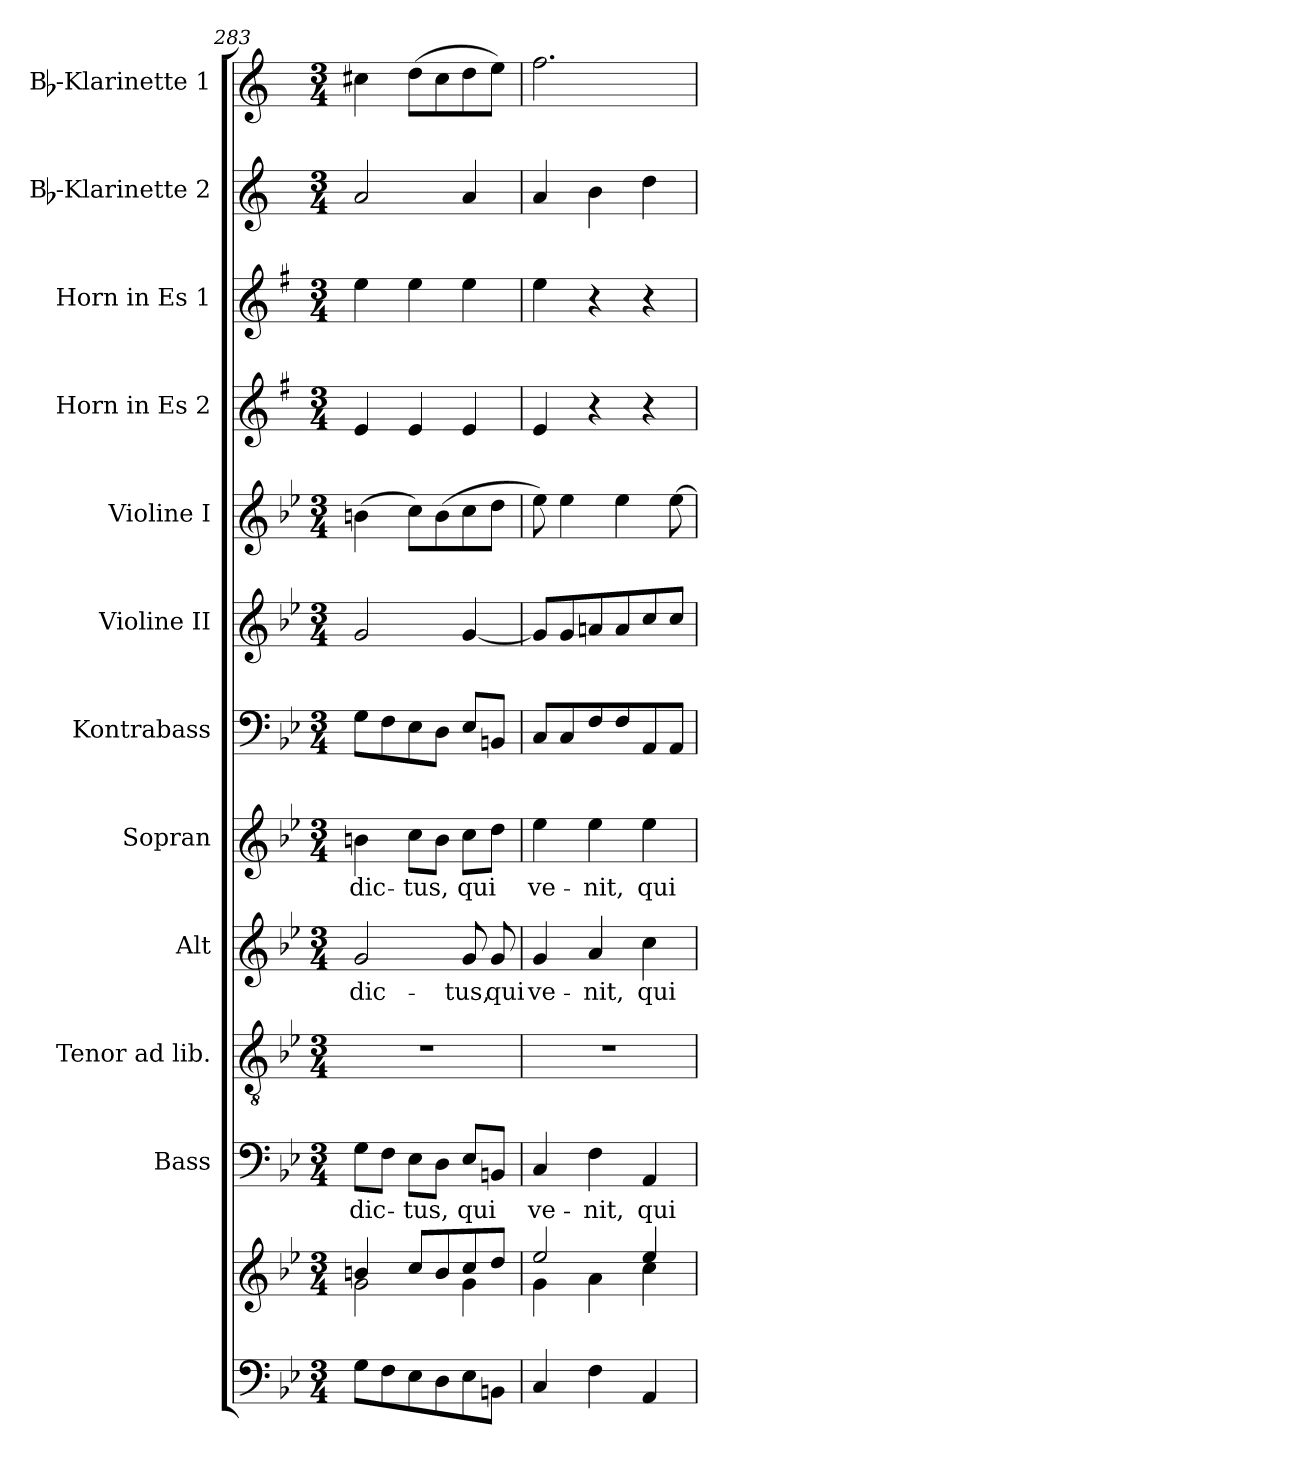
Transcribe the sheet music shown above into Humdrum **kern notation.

**kern	**kern	**kern	**text	**kern	**kern	**text	**kern	**text	**kern	**kern	**kern	**kern	**kern	**kern	**kern
*part12	*part12	*part11	*part11	*part10	*part9	*part9	*part8	*part8	*part7	*part6	*part5	*part4	*part3	*part2	*part1
*staff13	*staff12	*staff11	*staff11	*staff10	*staff9	*staff9	*staff8	*staff8	*staff7	*staff6	*staff5	*staff4	*staff3	*staff2	*staff1
*	*	*I"Bass	*	*I"Tenor ad lib.	*I"Alt	*	*I"Sopran	*	*I"Kontrabass	*I"Violine II	*I"Violine I	*I"Horn in Es 2	*I"Horn in Es 1	*I"Bb-Klarinette 2	*I"Bb-Klarinette 1
*	*	*I'B.	*	*I'T.	*I'A.	*	*I'S.	*	*I'Kb.	*I'Vl. II	*I'Vl. I	*	*	*I'Bb Kl. 2	*I'Bb Kl. 1
*clefF4	*clefG2	*clefF4	*	*clefGv2	*clefG2	*	*clefG2	*	*clefF4	*clefG2	*clefG2	*clefG2	*clefG2	*clefG2	*clefG2
*	*	*	*	*	*	*	*	*	*ITrd7c12	*	*	*ITrd5c9	*ITrd5c9	*ITrd1c2	*ITrd1c2
*k[b-e-]	*k[b-e-]	*k[b-e-]	*	*k[b-e-]	*k[b-e-]	*	*k[b-e-]	*	*k[b-e-]	*k[b-e-]	*k[b-e-]	*k[b-e-]	*k[b-e-]	*k[b-e-]	*k[b-e-]
*B-:	*B-:	*B-:	*	*B-:	*B-:	*	*B-:	*	*B-:	*B-:	*B-:	*B-:	*B-:	*B-:	*B-:
*M3/4	*M3/4	*M3/4	*	*M3/4	*M3/4	*	*M3/4	*	*M3/4	*M3/4	*M3/4	*M3/4	*M3/4	*M3/4	*M3/4
=283	=283	=283	=283	=283	=283	=283	=283	=283	=283	=283	=283	=283	=283	=283	=283
*	*^	*	*	*	*	*	*	*	*	*	*	*	*	*	*
!	!	!	!	!LO:LY:b	!	!	!LO:LY:b	!	!LO:LY:b	!	!	!	!	!	!	!
8G\L	4bn/	2g\	8G\L	-dic-	2.r	2g/	-dic-	4bn\	-dic-	8GG\L	2g/	(>4bn\	4G/	4g\	2g/	4bn\
8F\	.	.	8F\J	.	.	.	.	.	.	8FF\	.	.	.	.	.	.
!	!	!	!	!LO:LY:b	!	!	!	!	!LO:LY:b	!	!	!	!	!	!	!
8E-\	8cc/L	.	8E-\L	-tus,	.	.	.	8cc\L	-tus,	8EE-\	.	8cc\L)	4G/	4g\	.	(>8cc\L
8D\	8b/	.	8D\J	.	.	.	.	8b\J	.	8DD\J	.	(>8b\	.	.	.	8b\
!	!	!	!	!LO:LY:b	!	!	!LO:LY:b	!	!LO:LY:b	!	!	!	!	!	!	!
8E-\	8cc/	4g\	8E-/L	qui	.	8g/	-tus,	8cc\L	qui	8EE-/L	[4g/	8cc\	4G/	4g\	4g/	8cc\
!	!	!	!	!	!	!	!LO:LY:b	!	!	!	!	!	!	!	!	!
8BBn\J	8dd/J	.	8BBn/J	.	.	8g/	qui	8dd\J	.	8BBBn/J	.	8dd\J	.	.	.	8dd\J)
=284	=284	=284	=284	=284	=284	=284	=284	=284	=284	=284	=284	=284	=284	=284	=284	=284
!	!	!	!	!LO:LY:b	!	!	!LO:LY:b	!	!LO:LY:b	!	!	!	!	!	!	!
4C/	2ee-/	4g\	4C/	ve-	2.r	4g/	ve-	4ee-\	ve-	8CC/L	8g/L]	8ee-\)	4G/	4g\	4g/	2.ee-\
.	.	.	.	.	.	.	.	.	.	8CC/	8g/	4ee-\	.	.	.	.
!	!	!	!	!LO:LY:b	!	!	!LO:LY:b	!	!LO:LY:b	!	!	!	!	!	!	!
4F\	.	4a\	4F\	-nit,	.	4a/	-nit,	4ee-\	-nit,	8FF/	8an/	.	4r	4r	4a\	.
.	.	.	.	.	.	.	.	.	.	8FF/	8a/	4ee-\	.	.	.	.
!	!	!	!	!LO:LY:b	!	!	!LO:LY:b	!	!LO:LY:b	!	!	!	!	!	!	!
4AA/	4ee-/	4cc\	4AA/	qui	.	4cc\	qui	4ee-\	qui	8AAA/	8cc/	.	4r	4r	4cc\	.
.	.	.	.	.	.	.	.	.	.	8AAA/J	8cc/J	[8ee-\	.	.	.	.
*	*v	*v	*	*	*	*	*	*	*	*	*	*	*	*	*	*
=	=	=	=	=	=	=	=	=	=	=	=	=	=	=	=
*-	*-	*-	*-	*-	*-	*-	*-	*-	*-	*-	*-	*-	*-	*-	*-
